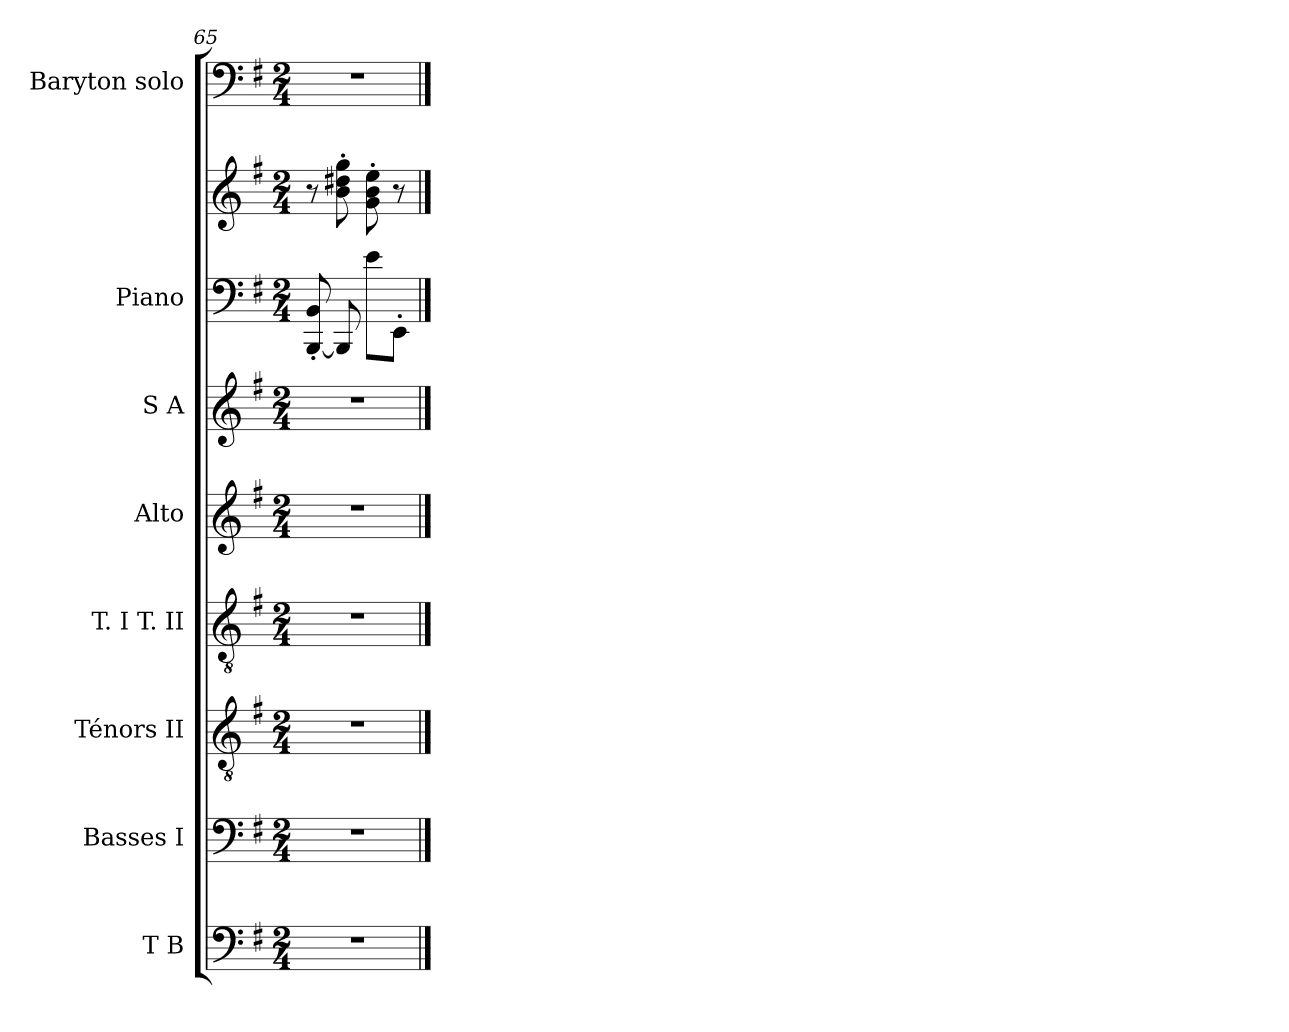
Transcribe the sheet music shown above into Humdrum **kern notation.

**kern	**kern	**kern	**kern	**kern	**kern	**kern	**kern	**kern
*part8	*part7	*part6	*part5	*part4	*part3	*part2	*part2	*part1
*staff9	*staff8	*staff7	*staff6	*staff5	*staff4	*staff3	*staff2	*staff1
*I"T B	*I"Basses I	*I"Ténors II	*I"T. I T. II	*I"Alto	*I"S A	*I"Piano	*	*I"Baryton solo
*I'B. 2	*I'B. 1	*I'T. 2	*I'T. 1	*I'A.	*I'S.	*I'P.	*	*I'Bar.
*clefF4	*clefF4	*clefGv2	*clefGv2	*clefG2	*clefG2	*clefF4	*clefG2	*clefF4
*	*	*ITrd7c12	*ITrd7c12	*	*	*	*	*
*k[f#]	*k[f#]	*k[f#]	*k[f#]	*k[f#]	*k[f#]	*k[f#]	*k[f#]	*k[f#]
*e:	*e:	*e:	*e:	*e:	*e:	*e:	*e:	*e:
*M2/4	*M2/4	*M2/4	*M2/4	*M2/4	*M2/4	*M2/4	*M2/4	*M2/4
=65	=65	=65	=65	=65	=65	=65	=65	=65
!LO:N:vis=1	!LO:N:vis=1	!LO:N:vis=1	!LO:N:vis=1	!LO:N:vis=1	!LO:N:vis=1	!	!	!LO:N:vis=1
2r	2r	2r	2r	2r	2r	[<8BBBi/' 8BBi'	8r	2r
.	.	.	.	.	.	8BBBi/]	8bi\' 8dd#Xi' 8ggi'	.
.	.	.	.	.	.	8ei\L	8gi\' 8bi' 8eei'	.
.	.	.	.	.	.	8EE'i\J	8r	.
==	==	==	==	==	==	==	==	==
*-	*-	*-	*-	*-	*-	*-	*-	*-
